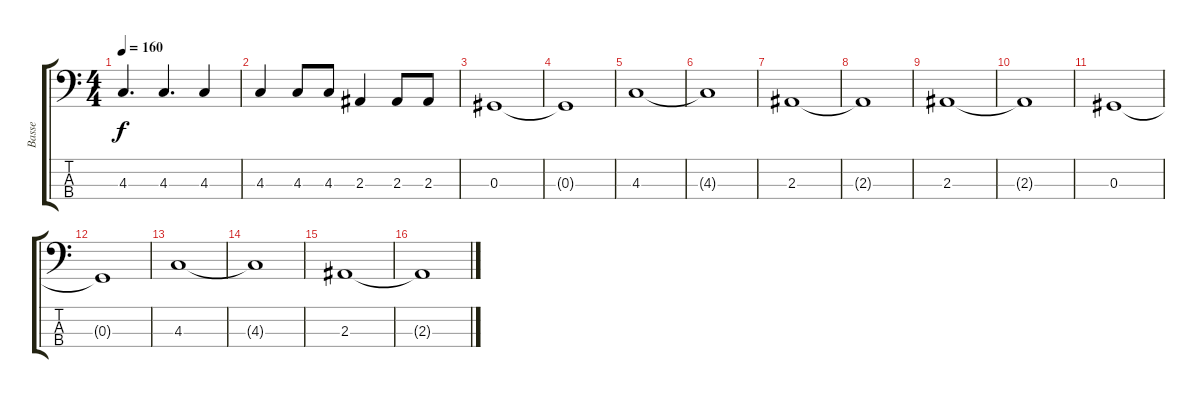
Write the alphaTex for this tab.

\track ("Basse" "Basse") {instrument electricbassfinger}
\staff {score tabs}
\tuning (Gb2 Db2 Ab1 Eb1) {hide}
\ts (4 4)
\tempo 160
\clef f4
\ks c
4.3.4{d dy f} 4.3.4{d} 4.3.4 |
4.3.4 4.3.8 4.3.8 2.3.4 2.3.8 2.3.8 |
0.3.1 |
0.3{t}.1 |
4.3.1 |
4.3{t}.1 |
2.3.1 |
2.3{t}.1 |
2.3.1 |
2.3{t}.1 |
0.3.1 |
0.3{t}.1 |
4.3.1 |
4.3{t}.1 |
2.3.1 |
2.3{t}.1
